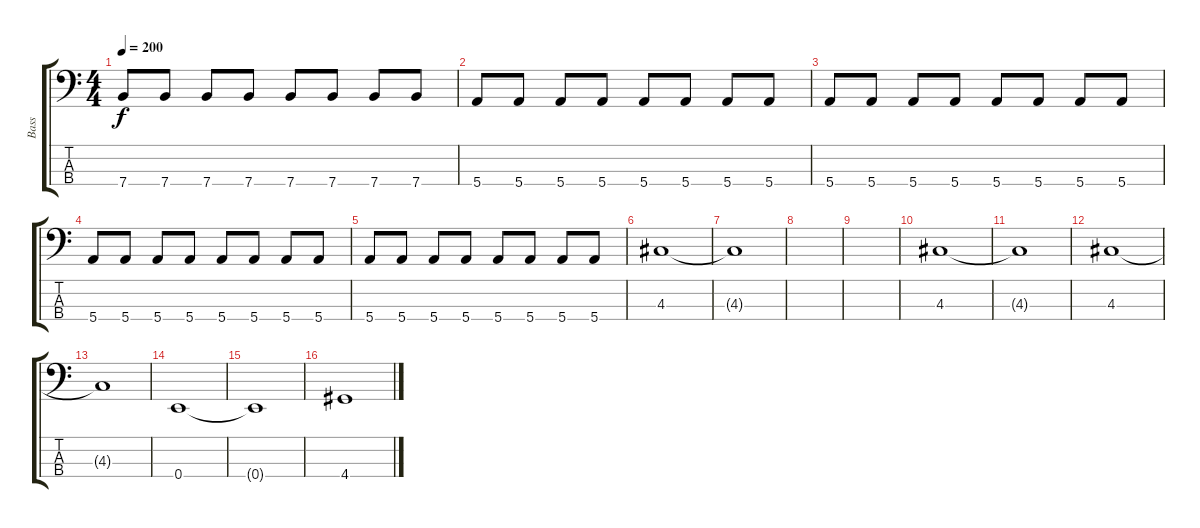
\track ("Bass" "Bass") {instrument electricbasspick}
\staff {score tabs}
\tuning (G2 D2 A1 E1) {hide}
\ts (4 4)
\tempo 200
\clef f4
\ks c
7.4.8{dy f} 7.4.8 7.4.8 7.4.8 7.4.8 7.4.8 7.4.8 7.4.8 |
5.4.8 5.4.8 5.4.8 5.4.8 5.4.8 5.4.8 5.4.8 5.4.8 |
5.4.8 5.4.8 5.4.8 5.4.8 5.4.8 5.4.8 5.4.8 5.4.8 |
5.4.8 5.4.8 5.4.8 5.4.8 5.4.8 5.4.8 5.4.8 5.4.8 |
5.4.8 5.4.8 5.4.8 5.4.8 5.4.8 5.4.8 5.4.8 5.4.8 |
4.3.1 |
4.3{t}.1 |
|
|
4.3.1 |
4.3{t}.1 |
4.3.1 |
4.3{t}.1 |
0.4.1 |
0.4{t}.1 |
4.4.1
